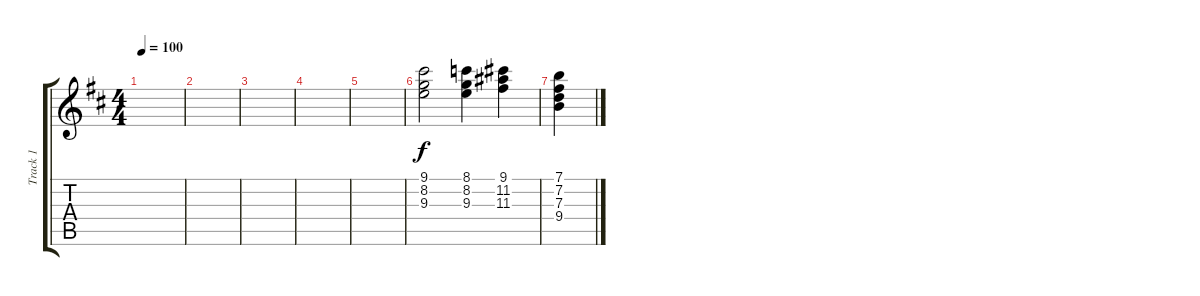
\track ("Track 1" "Track 1") {mute instrument acousticguitarnylon}
\staff {score tabs}
\tuning (E4 B3 G3 D3 A2 E2) {hide}
\ts (4 4)
\tempo 100
\clef g2
\ks bminor
|
|
|
|
|
(9.1 8.2 9.3).2 (8.1 8.2 9.3).4 (9.1 11.2 11.3).4 |
(7.1 7.2 7.3 9.4).4
